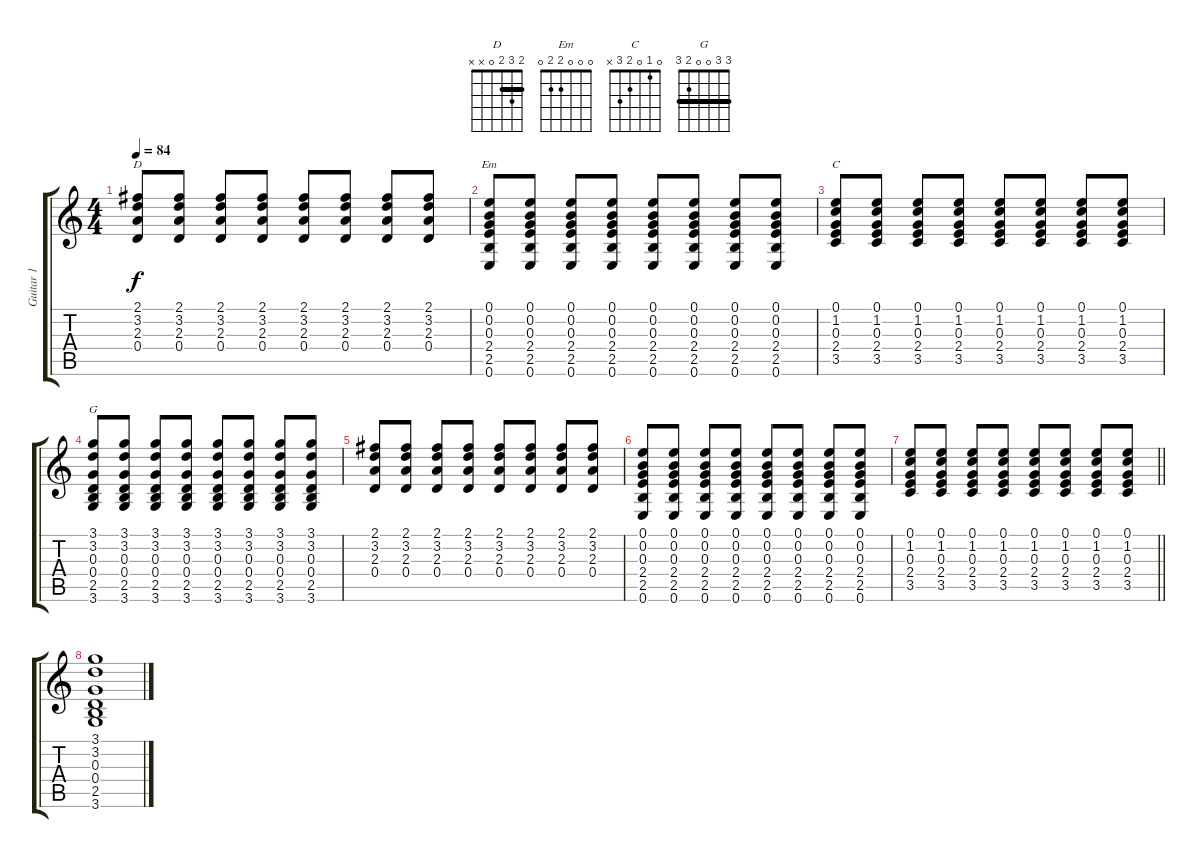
\track ("Guitar 1" "Guitar 1") {instrument acousticguitarsteel}
\staff {score tabs}
\tuning (E4 B3 G3 D3 A2 E2) {hide}
\chord ("D" 2 3 2 0 x x) {barre 2}
\chord ("Em" 0 0 0 2 2 0)
\chord ("C" 0 1 0 2 3 x)
\chord ("G" 3 3 0 0 2 3) {barre 3}
\ts (4 4)
\tempo 84
\clef g2
\ks c
(2.1 3.2 2.3 0.4).8{ch "D" dy f} (2.1 3.2 2.3 0.4).8 (2.1 3.2 2.3 0.4).8 (2.1 3.2 2.3 0.4).8 (2.1 3.2 2.3 0.4).8 (2.1 3.2 2.3 0.4).8 (2.1 3.2 2.3 0.4).8 (2.1 3.2 2.3 0.4).8 |
(0.1 0.2 0.3 2.4 2.5 0.6).8{ch "Em"} (0.1 0.2 0.3 2.4 2.5 0.6).8 (0.1 0.2 0.3 2.4 2.5 0.6).8 (0.1 0.2 0.3 2.4 2.5 0.6).8 (0.1 0.2 0.3 2.4 2.5 0.6).8 (0.1 0.2 0.3 2.4 2.5 0.6).8 (0.1 0.2 0.3 2.4 2.5 0.6).8 (0.1 0.2 0.3 2.4 2.5 0.6).8 |
(0.1 1.2 0.3 2.4 3.5).8{ch "C"} (0.1 1.2 0.3 2.4 3.5).8 (0.1 1.2 0.3 2.4 3.5).8 (0.1 1.2 0.3 2.4 3.5).8 (0.1 1.2 0.3 2.4 3.5).8 (0.1 1.2 0.3 2.4 3.5).8 (0.1 1.2 0.3 2.4 3.5).8 (0.1 1.2 0.3 2.4 3.5).8 |
(3.1 3.2 0.3 0.4 2.5 3.6).8{ch "G"} (3.1 3.2 0.3 0.4 2.5 3.6).8 (3.1 3.2 0.3 0.4 2.5 3.6).8 (3.1 3.2 0.3 0.4 2.5 3.6).8 (3.1 3.2 0.3 0.4 2.5 3.6).8 (3.1 3.2 0.3 0.4 2.5 3.6).8 (3.1 3.2 0.3 0.4 2.5 3.6).8 (3.1 3.2 0.3 0.4 2.5 3.6).8 |
(2.1 3.2 2.3 0.4).8 (2.1 3.2 2.3 0.4).8 (2.1 3.2 2.3 0.4).8 (2.1 3.2 2.3 0.4).8 (2.1 3.2 2.3 0.4).8 (2.1 3.2 2.3 0.4).8 (2.1 3.2 2.3 0.4).8 (2.1 3.2 2.3 0.4).8 |
(0.1 0.2 0.3 2.4 2.5 0.6).8 (0.1 0.2 0.3 2.4 2.5 0.6).8 (0.1 0.2 0.3 2.4 2.5 0.6).8 (0.1 0.2 0.3 2.4 2.5 0.6).8 (0.1 0.2 0.3 2.4 2.5 0.6).8 (0.1 0.2 0.3 2.4 2.5 0.6).8 (0.1 0.2 0.3 2.4 2.5 0.6).8 (0.1 0.2 0.3 2.4 2.5 0.6).8 |
\barLineRight lightlight
(0.1 1.2 0.3 2.4 3.5).8 (0.1 1.2 0.3 2.4 3.5).8 (0.1 1.2 0.3 2.4 3.5).8 (0.1 1.2 0.3 2.4 3.5).8 (0.1 1.2 0.3 2.4 3.5).8 (0.1 1.2 0.3 2.4 3.5).8 (0.1 1.2 0.3 2.4 3.5).8 (0.1 1.2 0.3 2.4 3.5).8 |
(3.1 3.2 0.3 0.4 2.5 3.6).1
